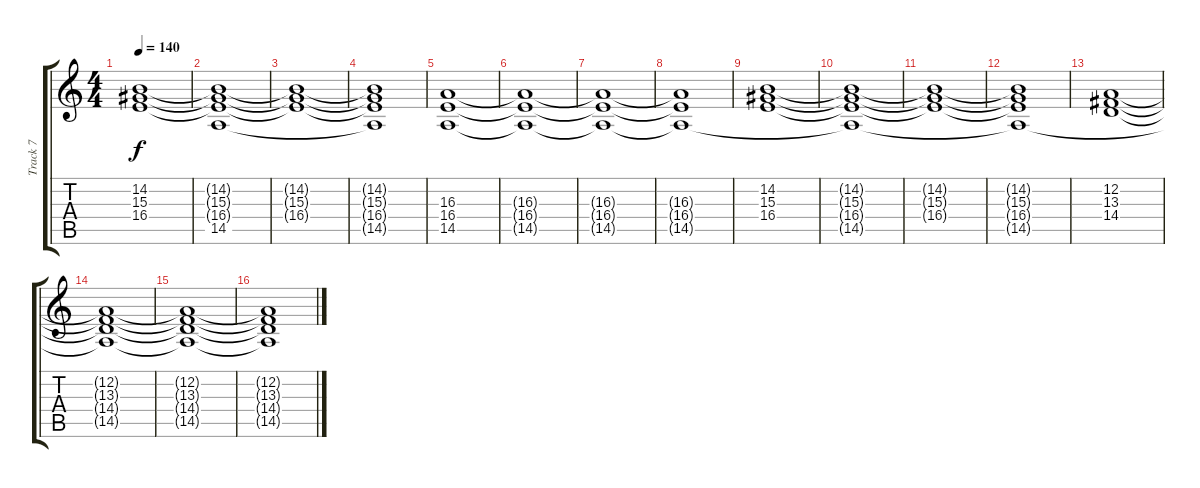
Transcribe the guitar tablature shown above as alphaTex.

\track ("Track 7" "Track 7") {instrument pad2warm}
\staff {score tabs}
\tuning (D4 A3 F3 C3 G2 D2) {hide}
\ts (4 4)
\tempo 140
\clef g2
\ks c
(14.2 15.3 16.4).1{dy f} |
(14.2{t} 15.3{t} 16.4{t} 14.5{t}).1 |
(14.2{t} 15.3{t} 16.4{t}).1 |
(14.2{t} 15.3{t} 16.4{t} 14.5{t}).1 |
(16.3 16.4 14.5).1 |
(16.3{t} 16.4{t} 14.5{t}).1 |
(16.3{t} 16.4{t} 14.5{t}).1 |
(16.3{t} 16.4{t} 14.5{t}).1 |
(14.2 15.3 16.4).1 |
(14.2{t} 15.3{t} 16.4{t} 14.5{t}).1 |
(14.2{t} 15.3{t} 16.4{t}).1 |
(14.2{t} 15.3{t} 16.4{t} 14.5{t}).1 |
(12.2 13.3 14.4).1 |
(12.2{t} 13.3{t} 14.4{t} 14.5{t}).1 |
(12.2{t} 13.3{t} 14.4{t} 14.5{t}).1 |
(12.2{t} 13.3{t} 14.4{t} 14.5{t}).1
